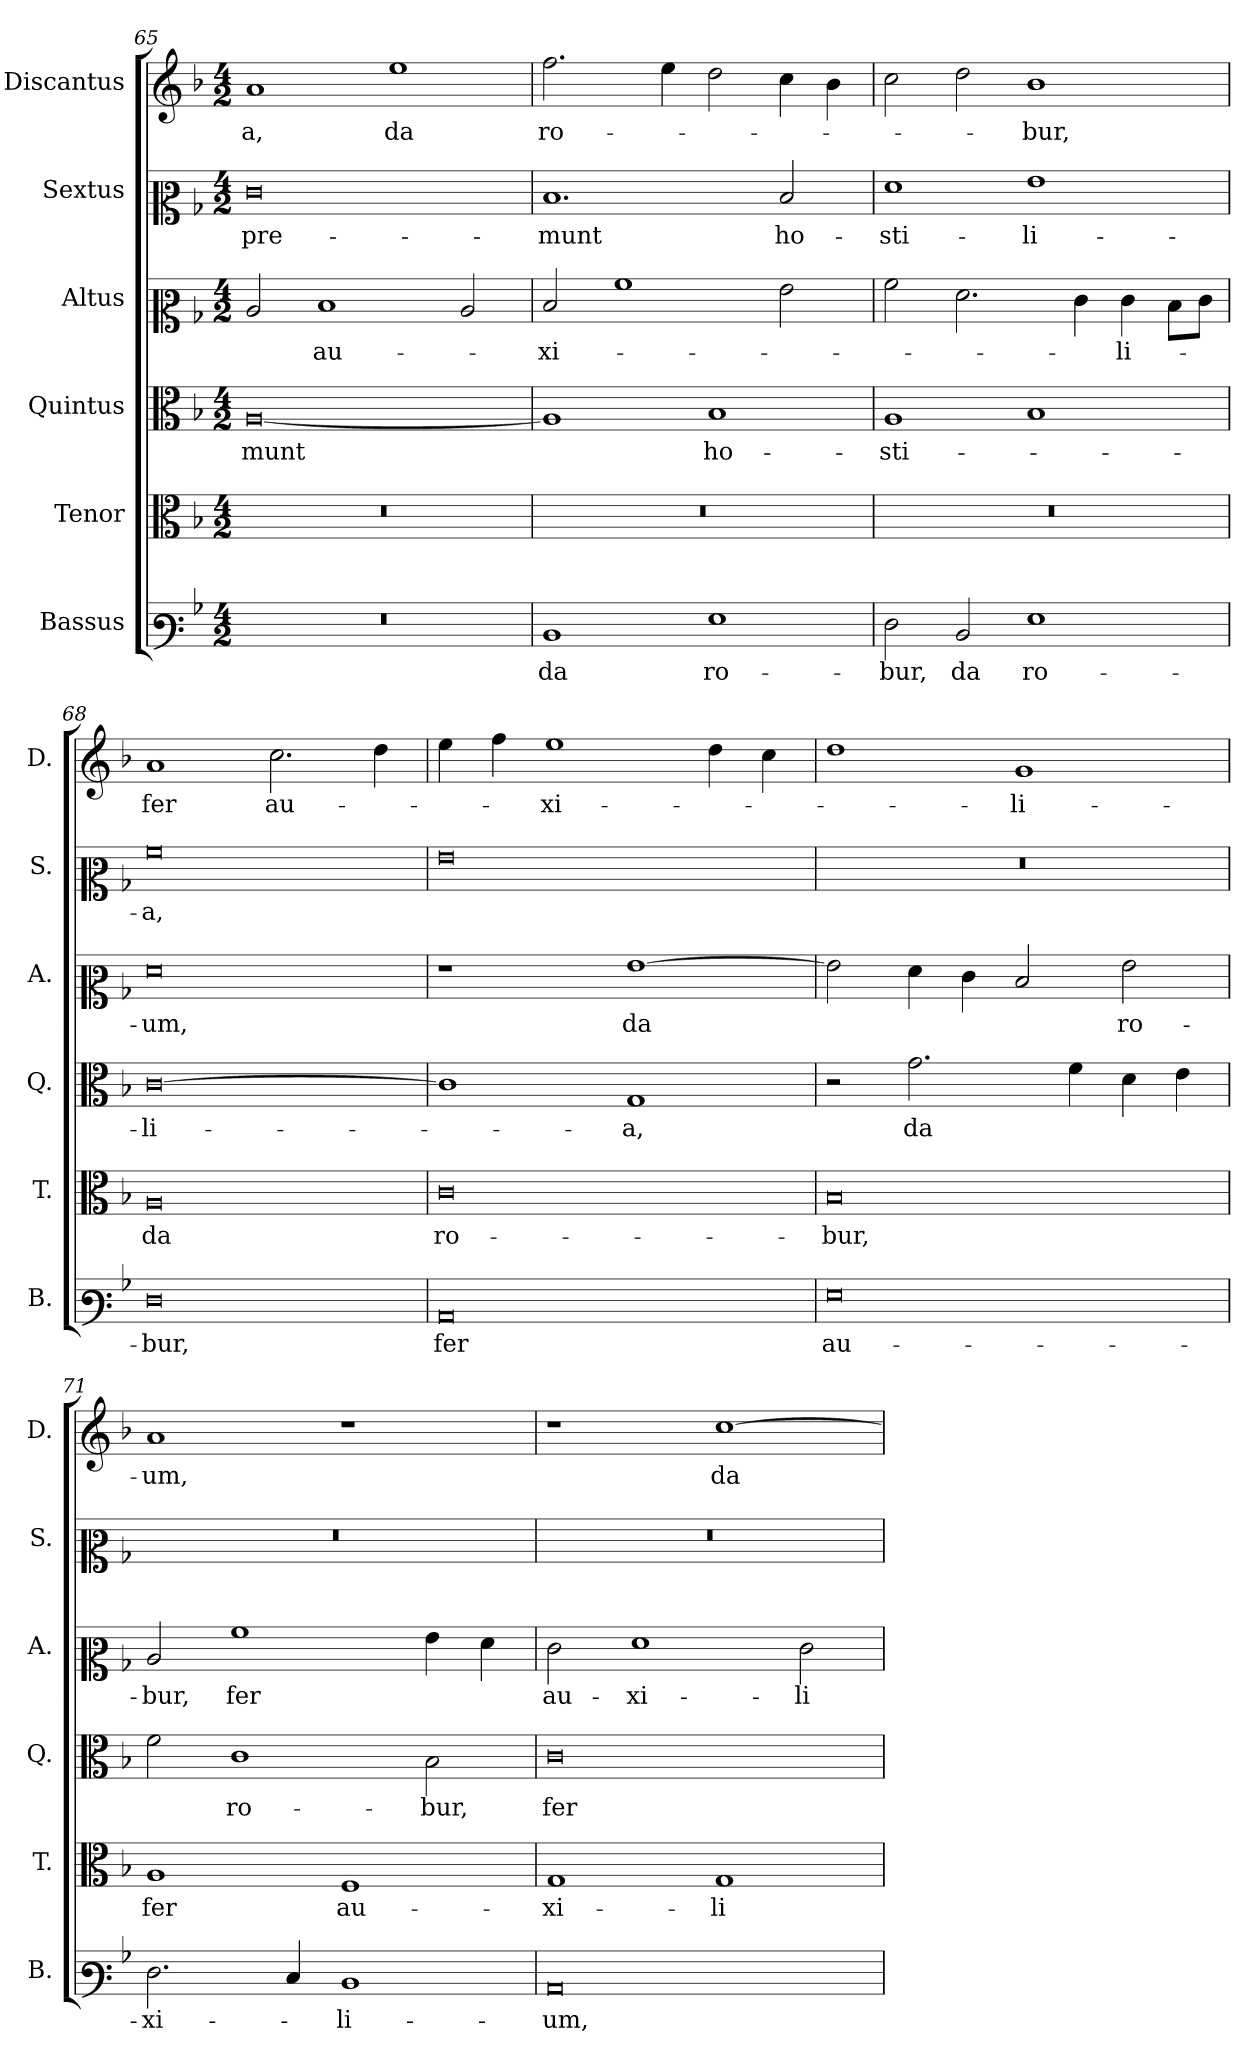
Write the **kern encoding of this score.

**kern	**text	**kern	**text	**kern	**text	**kern	**text	**kern	**text	**kern	**text
*part6	*part6	*part5	*part5	*part4	*part4	*part3	*part3	*part2	*part2	*part1	*part1
*staff6	*staff6	*staff5	*staff5	*staff4	*staff4	*staff3	*staff3	*staff2	*staff2	*staff1	*staff1
*I"Bassus	*	*I"Tenor	*	*I"Quintus	*	*I"Altus	*	*I"Sextus	*	*I"Discantus	*
*I'B.	*	*I'T.	*	*I'Q.	*	*I'A.	*	*I'S.	*	*I'D.	*
*clefF3	*	*clefC3	*	*clefC3	*	*clefC2	*	*clefC2	*	*clefG2	*
*k[b-]	*	*k[b-]	*	*k[b-]	*	*k[b-]	*	*k[b-]	*	*k[b-]	*
*M4/2	*	*M4/2	*	*M4/2	*	*M4/2	*	*M4/2	*	*M4/2	*
=65	=65	=65	=65	=65	=65	=65	=65	=65	=65	=65	=65
0r	.	0r	.	[0A	-munt	2c/	.	0e	pre-	1a	-a,
.	.	.	.	.	.	1d	au-	.	.	.	.
.	.	.	.	.	.	.	.	.	.	1ee	da
.	.	.	.	.	.	2c/	.	.	.	.	.
=66	=66	=66	=66	=66	=66	=66	=66	=66	=66	=66	=66
1D	da	0r	.	1A]	.	2d/	-xi-	1.d	-munt	2.ff\	ro-
.	.	.	.	.	.	1a	.	.	.	.	.
.	.	.	.	.	.	.	.	.	.	4ee\	.
1G	ro-	.	.	1B-	ho-	.	.	.	.	2dd\	.
.	.	.	.	.	.	2g\	.	2d/	ho-	4cc\	.
.	.	.	.	.	.	.	.	.	.	4b-\	.
=67	=67	=67	=67	=67	=67	=67	=67	=67	=67	=67	=67
2F\	-bur,	0r	.	1A	-sti-	2a\	.	1f	-sti-	2cc\	.
2D/	da	.	.	.	.	2.f\	.	.	.	2dd\	.
1G	ro-	.	.	1B-	.	.	.	1g	-li-	1b-	-bur,
.	.	.	.	.	.	4e\	.	.	.	.	.
.	.	.	.	.	.	4e\	-li-	.	.	.	.
.	.	.	.	.	.	8d\L	.	.	.	.	.
.	.	.	.	.	.	8e\J	.	.	.	.	.
=68	=68	=68	=68	=68	=68	=68	=68	=68	=68	=68	=68
0F	-bur,	0A	da	[0c	-li-	0f	-um,	0a	-a,	1a	fer
.	.	.	.	.	.	.	.	.	.	2.cc\	au-
.	.	.	.	.	.	.	.	.	.	4dd\	.
=69	=69	=69	=69	=69	=69	=69	=69	=69	=69	=69	=69
0C	fer	0c	ro-	1c]	.	1r	.	0g	.	4ee\	.
.	.	.	.	.	.	.	.	.	.	4ff\	.
.	.	.	.	.	.	.	.	.	.	1ee	-xi-
.	.	.	.	1G	-a,	[1g	da	.	.	.	.
.	.	.	.	.	.	.	.	.	.	4dd\	.
.	.	.	.	.	.	.	.	.	.	4cc\	.
!!LO:PB:g=z
=70	=70	=70	=70	=70	=70	=70	=70	=70	=70	=70	=70
0G	au-	0B-	-bur,	2r	.	2g\]	.	0r	.	1dd	.
.	.	.	.	2.g\	da	4f\	.	.	.	.	.
.	.	.	.	.	.	4e\	.	.	.	.	.
.	.	.	.	.	.	2d/	.	.	.	1g	-li-
.	.	.	.	4f\	.	.	.	.	.	.	.
.	.	.	.	4d\	.	2g\	ro-	.	.	.	.
.	.	.	.	4e\	.	.	.	.	.	.	.
=71	=71	=71	=71	=71	=71	=71	=71	=71	=71	=71	=71
2.F\	-xi-	1A	fer	2f\	.	2c/	-bur,	0r	.	1a	-um,
.	.	.	.	1c	ro-	1a	fer	.	.	.	.
4E/	.	.	.	.	.	.	.	.	.	.	.
1D	-li-	1F	au-	.	.	.	.	.	.	1r	.
.	.	.	.	2B-\	-bur,	4g\	.	.	.	.	.
.	.	.	.	.	.	4f\	.	.	.	.	.
=72	=72	=72	=72	=72	=72	=72	=72	=72	=72	=72	=72
0C	-um,	1G	-xi-	0c	fer	2e\	au-	0r	.	1r	.
.	.	.	.	.	.	1f	-xi-	.	.	.	.
.	.	1G	-li-	.	.	.	.	.	.	[1cc	da
.	.	.	.	.	.	2e\	-li-	.	.	.	.
=	=	=	=	=	=	=	=	=	=	=	=
*-	*-	*-	*-	*-	*-	*-	*-	*-	*-	*-	*-
